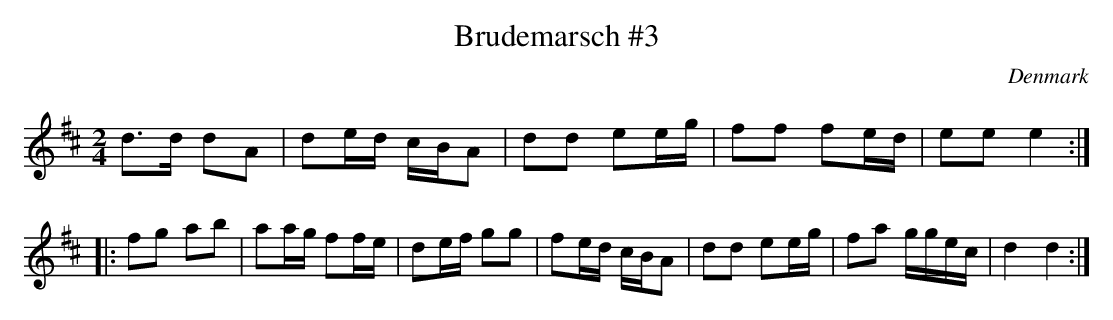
X:1
T:Brudemarsch #3
M:2/4
O:Denmark
K:D major
d3d d2A2|d2ed cBA2|d2d2 e2eg|f2f2 f2ed|e2e2 e4::
f2g2 a2b2|a2ag f2fe|d2ef g2g2|f2ed cBA2|\
d2d2 e2eg|f2a2 ggec|d4d4:|
